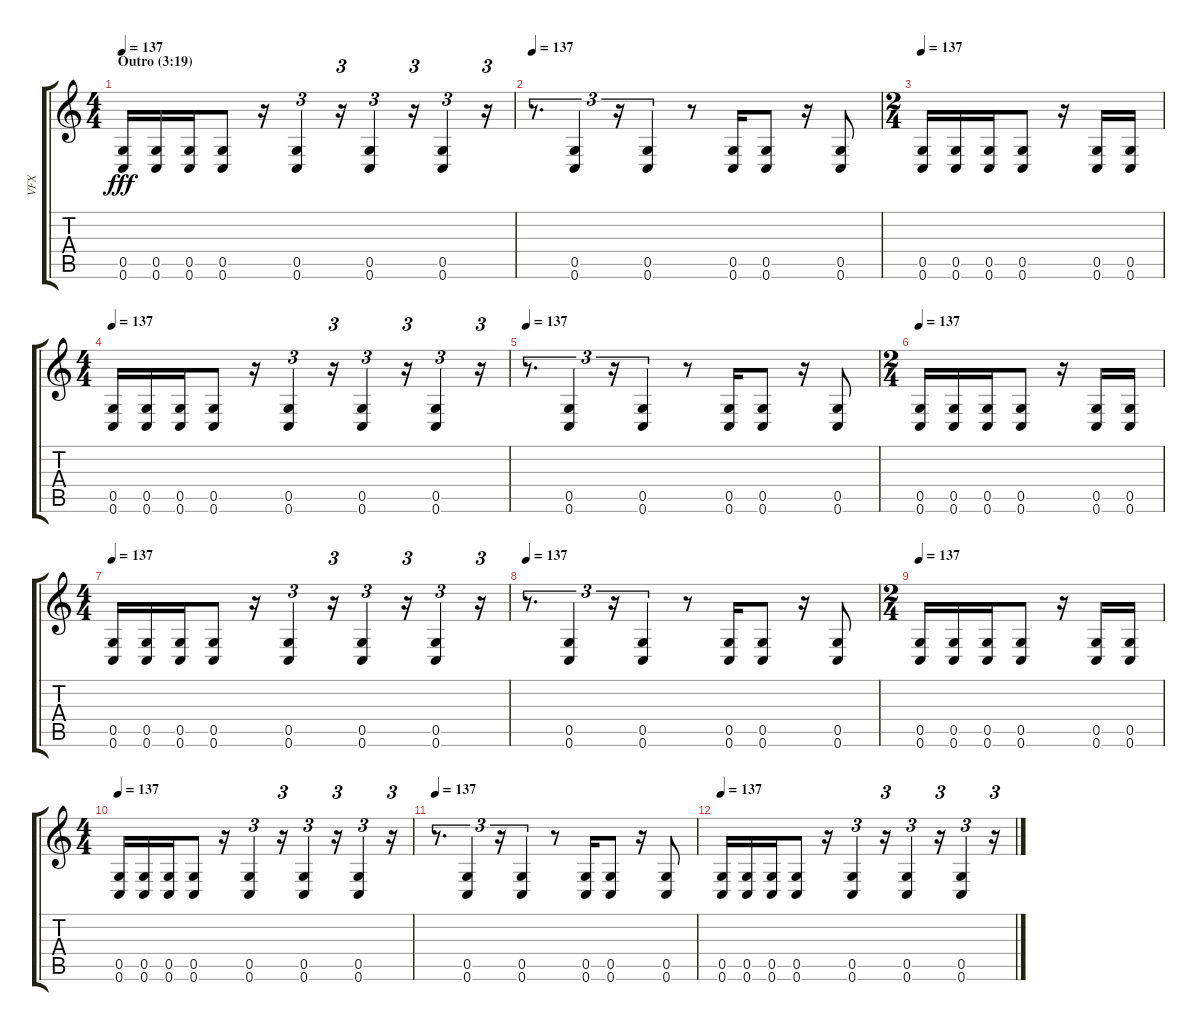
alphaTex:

\track ("VFX" "VFX") {instrument electricguitarmuted}
\staff {score tabs}
\tuning (D4 A3 F3 C3 G2 C2) {hide}
\ts (4 4)
\section ("" "Outro (3:19)")
\tempo 137
\clef g2
\ks c
(0.5 0.6).16{dy fff} (0.5 0.6).16 (0.5 0.6).16 (0.5 0.6).8 r.16 (0.5 0.6).4{tu (3 2)} r.16{tu (3 2)} (0.5 0.6).4{tu (3 2)} r.16{tu (3 2)} (0.5 0.6).4{tu (3 2)} r.16{tu (3 2)} |
\tempo 137
r.8{d tu (3 2)} (0.5 0.6).4{tu (3 2)} r.16{tu (3 2)} (0.5 0.6).4{tu (3 2)} r.8 (0.5 0.6).16 (0.5 0.6).8 r.16 (0.5 0.6).8 |
\ts (2 4)
\tempo 137
(0.5 0.6).16 (0.5 0.6).16 (0.5 0.6).16 (0.5 0.6).8 r.16 (0.5 0.6).16 (0.5 0.6).16 |
\ts (4 4)
\tempo 137
(0.5 0.6).16 (0.5 0.6).16 (0.5 0.6).16 (0.5 0.6).8 r.16 (0.5 0.6).4{tu (3 2)} r.16{tu (3 2)} (0.5 0.6).4{tu (3 2)} r.16{tu (3 2)} (0.5 0.6).4{tu (3 2)} r.16{tu (3 2)} |
\tempo 137
r.8{d tu (3 2)} (0.5 0.6).4{tu (3 2)} r.16{tu (3 2)} (0.5 0.6).4{tu (3 2)} r.8 (0.5 0.6).16 (0.5 0.6).8 r.16 (0.5 0.6).8 |
\ts (2 4)
\tempo 137
(0.5 0.6).16 (0.5 0.6).16 (0.5 0.6).16 (0.5 0.6).8 r.16 (0.5 0.6).16 (0.5 0.6).16 |
\ts (4 4)
\tempo 137
(0.5 0.6).16 (0.5 0.6).16 (0.5 0.6).16 (0.5 0.6).8 r.16 (0.5 0.6).4{tu (3 2)} r.16{tu (3 2)} (0.5 0.6).4{tu (3 2)} r.16{tu (3 2)} (0.5 0.6).4{tu (3 2)} r.16{tu (3 2)} |
\tempo 137
r.8{d tu (3 2)} (0.5 0.6).4{tu (3 2)} r.16{tu (3 2)} (0.5 0.6).4{tu (3 2)} r.8 (0.5 0.6).16 (0.5 0.6).8 r.16 (0.5 0.6).8 |
\ts (2 4)
\tempo 137
(0.5 0.6).16 (0.5 0.6).16 (0.5 0.6).16 (0.5 0.6).8 r.16 (0.5 0.6).16 (0.5 0.6).16 |
\ts (4 4)
\tempo 137
(0.5 0.6).16 (0.5 0.6).16 (0.5 0.6).16 (0.5 0.6).8 r.16 (0.5 0.6).4{tu (3 2)} r.16{tu (3 2)} (0.5 0.6).4{tu (3 2)} r.16{tu (3 2)} (0.5 0.6).4{tu (3 2)} r.16{tu (3 2)} |
\tempo 137
r.8{d tu (3 2)} (0.5 0.6).4{tu (3 2)} r.16{tu (3 2)} (0.5 0.6).4{tu (3 2)} r.8 (0.5 0.6).16 (0.5 0.6).8 r.16 (0.5 0.6).8 |
\tempo 137
(0.5 0.6).16 (0.5 0.6).16 (0.5 0.6).16 (0.5 0.6).8 r.16 (0.5 0.6).4{tu (3 2)} r.16{tu (3 2)} (0.5 0.6).4{tu (3 2)} r.16{tu (3 2)} (0.5 0.6).4{tu (3 2)} r.16{tu (3 2)}
